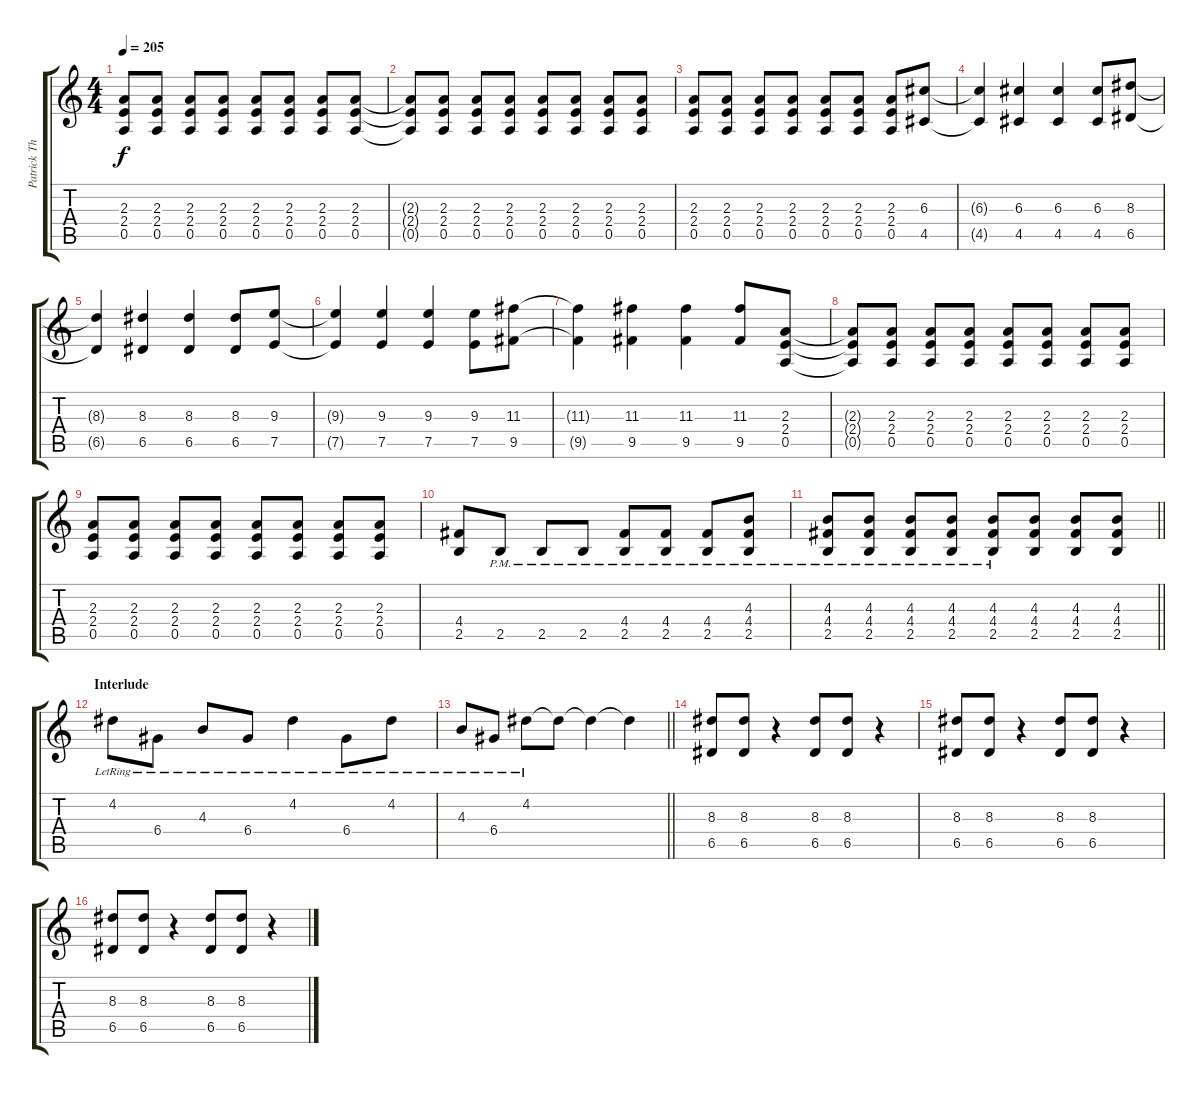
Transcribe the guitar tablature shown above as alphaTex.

\track ("Patrick Thompson - Lead Guitar" "Patrick Th") {instrument distortionguitar}
\staff {score tabs}
\tuning (E4 B3 G3 D3 A2 D2) {hide}
\ts (4 4)
\tempo 205
\clef g2
\ks c
(2.3 2.4 0.5).8{dy f} (2.3 2.4 0.5).8 (2.3 2.4 0.5).8 (2.3 2.4 0.5).8 (2.3 2.4 0.5).8 (2.3 2.4 0.5).8 (2.3 2.4 0.5).8 (2.3 2.4 0.5).8 |
(2.3{t} 2.4{t} 0.5{t}).8 (2.3 2.4 0.5).8 (2.3 2.4 0.5).8 (2.3 2.4 0.5).8 (2.3 2.4 0.5).8 (2.3 2.4 0.5).8 (2.3 2.4 0.5).8 (2.3 2.4 0.5).8 |
(2.3 2.4 0.5).8 (2.3 2.4 0.5).8 (2.3 2.4 0.5).8 (2.3 2.4 0.5).8 (2.3 2.4 0.5).8 (2.3 2.4 0.5).8 (2.3 2.4 0.5).8 (6.3 4.5).8 |
(6.3{t} 4.5{t}).4 (6.3 4.5).4 (6.3 4.5).4 (6.3 4.5).8 (8.3 6.5).8 |
(8.3{t} 6.5{t}).4 (8.3 6.5).4 (8.3 6.5).4 (8.3 6.5).8 (9.3 7.5).8 |
(9.3{t} 7.5{t}).4 (9.3 7.5).4 (9.3 7.5).4 (9.3 7.5).8 (11.3 9.5).8 |
(11.3{t} 9.5{t}).4 (11.3 9.5).4 (11.3 9.5).4 (11.3 9.5).8 (2.3 2.4 0.5).8 |
(2.3{t} 2.4{t} 0.5{t}).8 (2.3 2.4 0.5).8 (2.3 2.4 0.5).8 (2.3 2.4 0.5).8 (2.3 2.4 0.5).8 (2.3 2.4 0.5).8 (2.3 2.4 0.5).8 (2.3 2.4 0.5).8 |
(2.3 2.4 0.5).8 (2.3 2.4 0.5).8 (2.3 2.4 0.5).8 (2.3 2.4 0.5).8 (2.3 2.4 0.5).8 (2.3 2.4 0.5).8 (2.3 2.4 0.5).8 (2.3 2.4 0.5).8 |
(4.4 2.5).8 2.5{pm}.8 2.5{pm}.8 2.5{pm}.8 (4.4{pm} 2.5{pm}).8 (4.4{pm} 2.5{pm}).8 (4.4{pm} 2.5{pm}).8 (4.3{pm} 4.4{pm} 2.5{pm}).8 |
\barLineRight lightlight
(4.3{pm} 4.4{pm} 2.5{pm}).8 (4.3{pm} 4.4{pm} 2.5{pm}).8 (4.3{pm} 4.4{pm} 2.5{pm}).8 (4.3{pm} 4.4{pm} 2.5{pm}).8 (4.3{pm} 4.4{pm} 2.5{pm}).8 (4.3 4.4 2.5).8 (4.3 4.4 2.5).8 (4.3 4.4 2.5).8 |
\section ("" "Interlude")
4.2{lr}.8{volume 7} 6.4{lr}.8 4.3{lr}.8 6.4{lr}.8 4.2{lr}.4 6.4{lr}.8 4.2{lr}.8 |
\barLineRight lightlight
4.3{lr}.8 6.4{lr}.8 4.2{lr}.8 4.2{t}.8 4.2{t}.4 4.2{t}.4 |
(8.3 6.5).8{volume 12} (8.3 6.5).8 r.4 (8.3 6.5).8 (8.3 6.5).8 r.4 |
(8.3 6.5).8 (8.3 6.5).8 r.4 (8.3 6.5).8 (8.3 6.5).8 r.4 |
(8.3 6.5).8 (8.3 6.5).8 r.4 (8.3 6.5).8 (8.3 6.5).8 r.4
